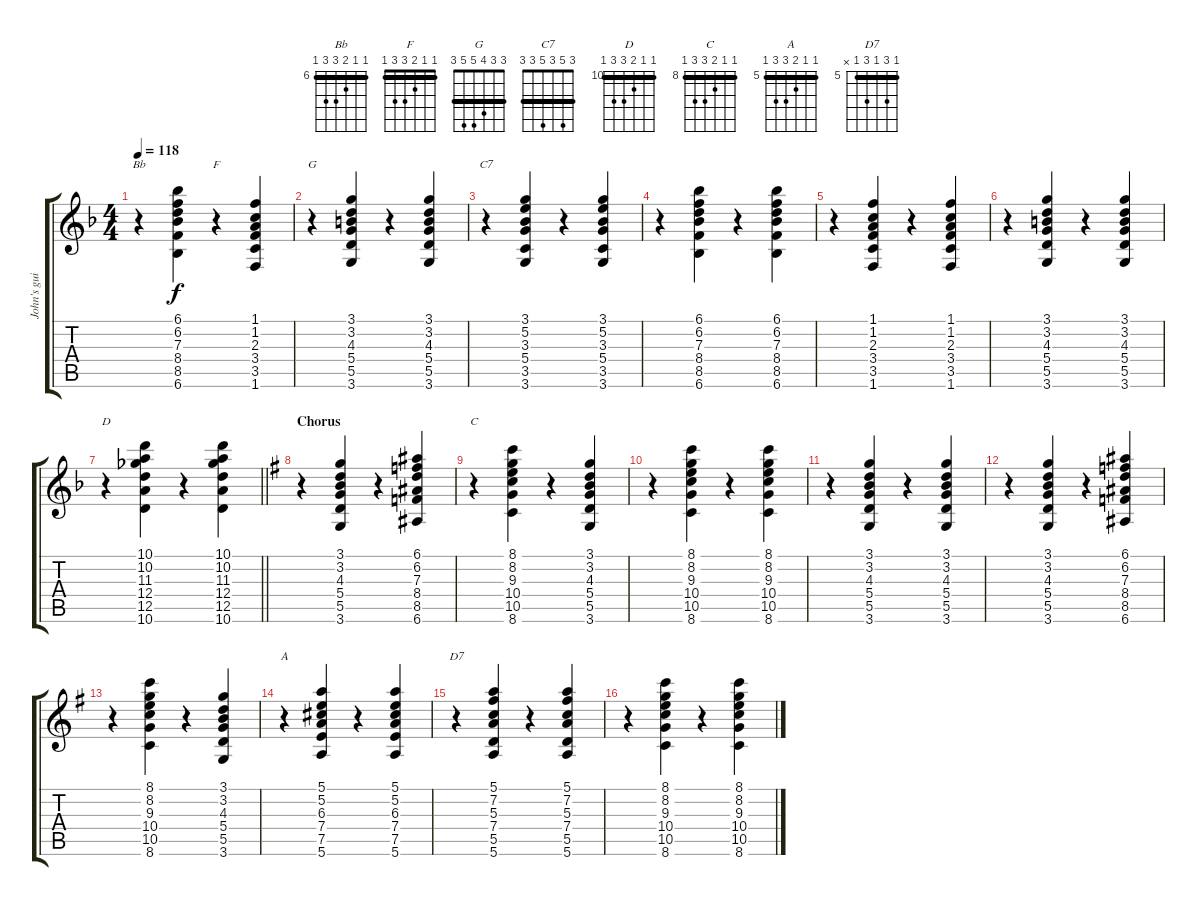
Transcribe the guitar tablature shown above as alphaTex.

\track ("John's guitar" "John's gui") {instrument overdrivenguitar}
\staff {score tabs}
\tuning (E4 B3 G3 D3 A2 E2) {hide}
\chord ("Bb" 6 6 7 8 8 6) {firstfret 6 barre 6}
\chord ("F" 1 1 2 3 3 1) {barre 1}
\chord ("G" 3 3 4 5 5 3) {barre 3}
\chord ("C7" 3 5 3 5 3 3) {barre 3}
\chord ("D" 10 10 11 12 12 10) {firstfret 10 barre 10}
\chord ("C" 8 8 9 10 10 8) {firstfret 8 barre 8}
\chord ("A" 5 5 6 7 7 5) {firstfret 5 barre 5}
\chord ("D7" 5 7 5 7 5 x) {firstfret 5 barre 5}
\ts (4 4)
\tempo 118
\clef g2
\ks f
r.4{ch "Bb" dy f} (6.1 6.2 7.3 8.4 8.5 6.6).4 r.4{ch "F"} (1.1 1.2 2.3 3.4 3.5 1.6).4 |
r.4{ch "G"} (3.1 3.2 4.3 5.4 5.5 3.6).4 r.4 (3.1 3.2 4.3 5.4 5.5 3.6).4 |
r.4{ch "C7"} (3.1 5.2 3.3 5.4 3.5 3.6).4 r.4 (3.1 5.2 3.3 5.4 3.5 3.6).4 |
r.4 (6.1 6.2 7.3 8.4 8.5 6.6).4 r.4 (6.1 6.2 7.3 8.4 8.5 6.6).4 |
r.4 (1.1 1.2 2.3 3.4 3.5 1.6).4 r.4 (1.1 1.2 2.3 3.4 3.5 1.6).4 |
r.4 (3.1 3.2 4.3 5.4 5.5 3.6).4 r.4 (3.1 3.2 4.3 5.4 5.5 3.6).4 |
\barLineRight lightlight
r.4{ch "D"} (10.1 10.2 11.3 12.4 12.5 10.6).4 r.4 (10.1 10.2 11.3 12.4 12.5 10.6).4 |
\section ("" "Chorus")
\ks g
r.4 (3.1 3.2 4.3 5.4 5.5 3.6).4 r.4 (6.1 6.2 7.3 8.4 8.5 6.6).4 |
r.4{ch "C"} (8.1 8.2 9.3 10.4 10.5 8.6).4 r.4 (3.1 3.2 4.3 5.4 5.5 3.6).4 |
r.4 (8.1 8.2 9.3 10.4 10.5 8.6).4 r.4 (8.1 8.2 9.3 10.4 10.5 8.6).4 |
r.4 (3.1 3.2 4.3 5.4 5.5 3.6).4 r.4 (3.1 3.2 4.3 5.4 5.5 3.6).4 |
r.4 (3.1 3.2 4.3 5.4 5.5 3.6).4 r.4 (6.1 6.2 7.3 8.4 8.5 6.6).4 |
r.4 (8.1 8.2 9.3 10.4 10.5 8.6).4 r.4 (3.1 3.2 4.3 5.4 5.5 3.6).4 |
r.4{ch "A"} (5.1 5.2 6.3 7.4 7.5 5.6).4 r.4 (5.1 5.2 6.3 7.4 7.5 5.6).4 |
r.4{ch "D7"} (5.1 7.2 5.3 7.4 5.5 5.6).4 r.4 (5.1 7.2 5.3 7.4 5.5 5.6).4 |
r.4 (8.1 8.2 9.3 10.4 10.5 8.6).4 r.4 (8.1 8.2 9.3 10.4 10.5 8.6).4
